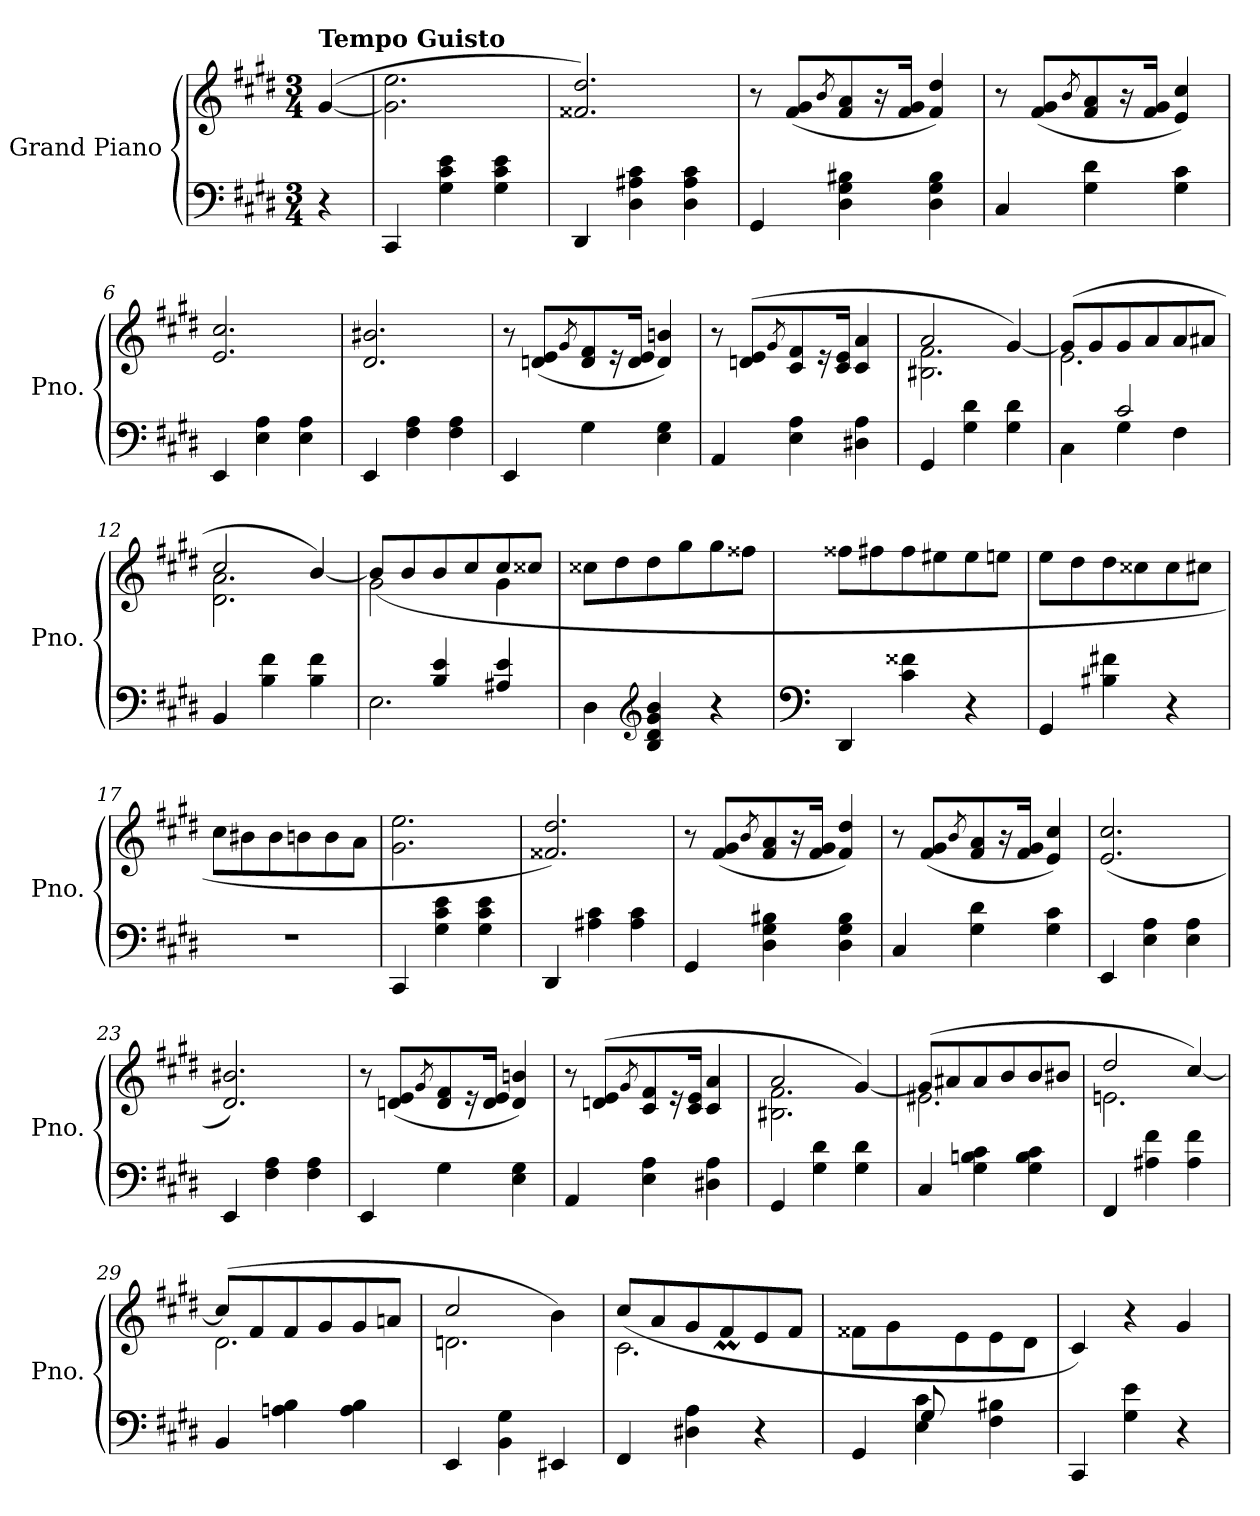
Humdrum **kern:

**kern	**kern
*part1	*part1
*staff2	*staff1
*I"Grand Piano	*
*I'Pno.	*
*clefF4	*clefG2
*k[f#c#g#d#]	*k[f#c#g#d#]
*M3/4	*M3/4
=1	=1
!	!LO:TX:a:B:t=Tempo Guisto
4r	(<[4g#/
=2	=2
4CC#/	2.g#\] 2.ee\
4G#\ 4c#\ 4e\	.
4G#\ 4c#\ 4e\	.
=3	=3
4DD#/	2.f##X/ 2.dd#/)
4D#\ 4A#X\ 4c#\	.
4D#\ 4A#\ 4c#\	.
=4	=4
4GG#/	8r
.	(>8f#/ 8g#/L
.	8qb/
4D#\ 4G#\ 4B#X\	8f#/ 8a/
.	16r
.	16f#/ 16g#/Jk
4D#\ 4G#\ 4B#\	4f#/ 4dd#/)
=5	=5
4C#/	8r
.	(>8f#/ 8g#/L
.	8qb/
4G#\ 4d#\	8f#/ 8a/
.	16r
.	16f#/ 16g#/Jk
4G#\ 4c#\	4e/ 4cc#/)
=6	=6
4EE/	2.e/ 2.cc#/
4E\ 4A\	.
4E\ 4A\	.
=7	=7
4EE/	2.d#/ 2.b#X/
4F#\ 4A\	.
4F#\ 4A\	.
!!LO:LB:g=z
=8	=8
4EE/	8r
.	(>8dn/ 8e/L
.	8qg#/
4G#\	8d/ 8f#/
.	16r
.	16d/ 16e/Jk
4E\ 4G#\	4d/ 4bn/)
=9	=9
4AA/	8r
.	(>8dn/ 8e/L
.	8qg#/
4E\ 4A\	8c#/ 8f#/
.	16r
.	16c#/ 16e/Jk
4D#X\ 4A\	4c#/ 4a/
=10	=10
*	*^
4GG#/	2.B#X\ 2.f#\	2a/
4G#\ 4d#\	.	.
4G#\ 4d#\	.	[4g#/)
=11	=11	=11
*^	*	*
4C#\	4ryy	(>8g#/L]	2.e\
.	.	8g#/	.
4G#\	2c#/	8g#/	.
.	.	8a/	.
4F#\	.	8a/	.
.	.	8a#X/J	.
*v	*v	*	*
=12	=12	=12
4BB/	2.d#\ 2.a\	2cc#/
4B\ 4f#\	.	.
4B\ 4f#\	.	[4b/)
=13	=13	=13
*^	*	*
2.E\	4ryy	2g#\	(>8b/L]
.	.	.	8b/
.	4B/ 4e/	.	8b/
.	.	.	8cc#/
.	4A#X/ 4e/	4g#\	8cc#/
.	.	.	8cc##X/J
*v	*v	*	*
*	*v	*v
!!LO:LB:g=z
=14	=14
4D#\	8cc##X\L
.	8dd#\
*clefG2	*
4B/ 4d#/ 4g#/ 4b/	8dd#\
.	8gg#\
4r	8gg#\
.	8ff##X\J
=15	=15
*clefF4	*
4DD#/	8ff##X\L
.	8ff#X\
4c#\ 4f##X\	8ff#\
.	8ee#X\
4r	8ee#\
.	8een\J
=16	=16
4GG#/	8ee\L
.	8dd#\
4B#X\ 4f#X\	8dd#\
.	8cc##X\
4r	8cc##\
.	8cc#X\J
=17	=17
2.r	8cc#\L
.	8b#X\
.	8b#\
.	8bn\
.	8b\
.	8a\J
=18	=18
4CC#/	2.g#\ 2.ee\
4G#\ 4c#\ 4e\	.
4G#\ 4c#\ 4e\	.
=19	=19
4DD#/	2.f##X/ 2.dd#/)
4A#X\ 4c#\	.
4A#\ 4c#\	.
!!LO:LB:g=z
=20	=20
4GG#/	8r
.	(>8f#/ 8g#/L
.	8qb/
4D#\ 4G#\ 4B#X\	8f#/ 8a/
.	16r
.	16f#/ 16g#/Jk
4D#\ 4G#\ 4B#\	4f#/ 4dd#/)
=21	=21
4C#/	8r
.	(>8f#/ 8g#/L
.	8qb/
4G#\ 4d#\	8f#/ 8a/
.	16r
.	16f#/ 16g#/Jk
4G#\ 4c#\	4e/ 4cc#/)
=22	=22
4EE/	(>2.e/ 2.cc#/
4E\ 4A\	.
4E\ 4A\	.
=23	=23
4EE/	2.d#/ 2.b#X/)
4F#\ 4A\	.
4F#\ 4A\	.
=24	=24
4EE/	8r
.	(<8dn/ 8e/L
.	8qg#/
4G#\	8d/ 8f#/
.	16r
.	16d/ 16e/Jk
4E\ 4G#\	4d/ 4bn/)
=25	=25
4AA/	8r
.	(>8dn/ 8e/L
.	8qg#/
4E\ 4A\	8c#/ 8f#/
.	16r
.	16c#/ 16e/Jk
4D#X\ 4A\	4c#/ 4a/
!!LO:LB:g=z
=26	=26
*	*^
4GG#/	2.B#X\ 2.f#\	2a/
4G#\ 4d#\	.	.
4G#\ 4d#\	.	[4g#/)
=27	=27	=27
4C#/	(>8g#/L]	2.e#X\
.	8a#X/	.
4G#\ 4Bn\ 4c#\	8a#/	.
.	8b/	.
4G#\ 4B\ 4c#\	8b/	.
.	8b#X/J	.
=28	=28	=28
4FF#/	2.en\	2dd#/
4A#X\ 4f#\	.	.
4A#\ 4f#\	.	[4cc#/)
=29	=29	=29
4BB/	(>8cc#/L]	2.d#\
.	8f#/	.
4An\ 4B\	8f#/	.
.	8g#/	.
4A\ 4B\	8g#/	.
.	8an/J	.
=30	=30	=30
4EE/	2.dn\	2cc#/
4BB\ 4G#\	.	.
4EE#X/	.	4b\)
=31	=31	=31
4FF#/	2.c#\	(>8cc#/L
.	.	8a/
4D#X\ 4A\	.	8g#/
.	.	8f#M/
4r	.	8e/
.	.	8f#/J
*	*v	*v
=32	=32
*^	*
4ryy	4GG#/	8f##X\L
.	.	8g#\
8G#/	4E\ 4c#\	8ryy
4.ryy	.	8e\
.	4F#\ 4B#X\	8e\
.	.	8d#\J
*v	*v	*
!!LO:PB:g=z
=33	=33
4CC#/	4c#/)
4G#\ 4e\	4r
4r	4g#/
=	=
*-	*-
